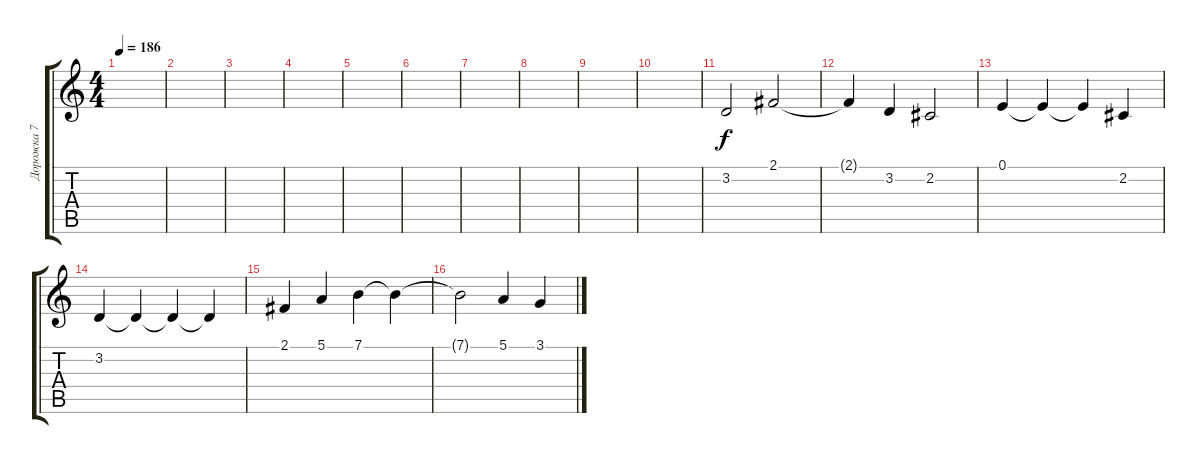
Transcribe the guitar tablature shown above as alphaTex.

\track ("Дорожка 7" "Дорожка 7") {instrument lead6voice}
\staff {score tabs}
\tuning (E4 B3 G3 D3 A2 E2) {hide}
\ts (4 4)
\tempo 186
\clef g2
\ks c
|
|
|
|
|
|
|
|
|
|
3.2.2 2.1.2 |
2.1{t}.4 3.2.4 2.2.2 |
0.1.4 0.1{t}.4 0.1{t}.4 2.2.4 |
3.2.4 3.2{t}.4 3.2{t}.4 3.2{t}.4 |
2.1.4 5.1.4 7.1.4 7.1{t}.4 |
7.1{t}.2 5.1.4 3.1.4
